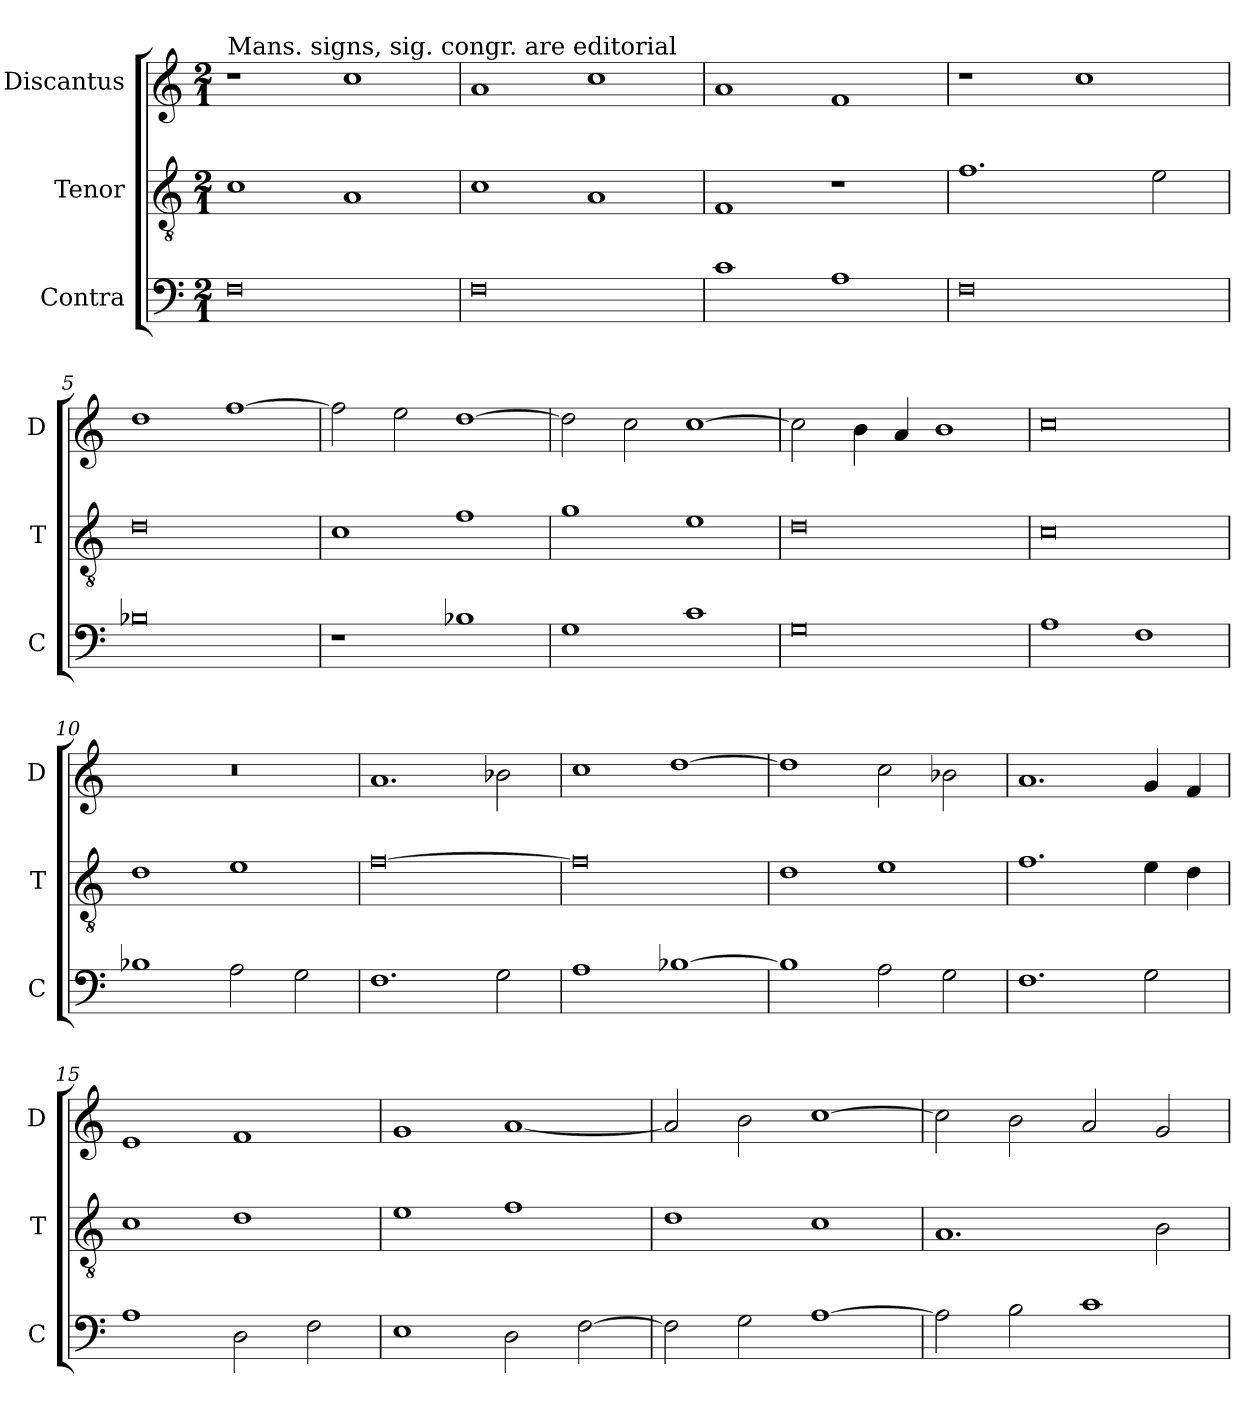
**kern	**kern	**kern
*part3	*part2	*part1
*staff3	*staff2	*staff1
*I"Contra	*I"Tenor	*I"Discantus
*I'C	*I'T	*I'D
*clefF4	*clefGv2	*clefG2
*k[]	*k[]	*k[]
*M2/1	*M2/1	*M2/1
=1	=1	=1
!	!	!LO:TX:a:t=Mans. signs, sig. congr. are editorial
0F	1c	1r
.	1A	1cc
=2	=2	=2
0F	1c	1a
.	1A	1cc
=3	=3	=3
1c	1F	1a
1A	1r	1f
=4	=4	=4
0F	1.f	1r
.	.	1cc
.	2e	.
=5	=5	=5
0B-X	0d	1dd
.	.	[1ff
=6	=6	=6
1r	1c	2ff]
.	.	2ee
1B-X	1f	[1dd
=7	=7	=7
1G	1g	2dd]
.	.	2cc
1c	1e	[1cc
=8	=8	=8
0G	0d	2cc]
.	.	4b
.	.	4a
.	.	1b
=9	=9	=9
1A	0c	0cc
1F	.	.
=10	=10	=10
1B-X	1d	0r
2A	1e	.
2G	.	.
=11	=11	=11
1.F	[0f	1.a
2G	.	2b-X
=12	=12	=12
1A	0f]	1cc
[1B-X	.	[1dd
=13	=13	=13
1B-]	1d	1dd]
2A	1e	2cc
2G	.	2b-X
=14	=14	=14
1.F	1.f	1.a
2G	4e	4g
.	4d	4f
=15	=15	=15
1A	1c	1e
2D	1d	1f
2F	.	.
=16	=16	=16
1E	1e	1g
2D	1f	[1a
[2F	.	.
=17	=17	=17
2F]	1d	2a]
2G	.	2b
[1A	1c	[1cc
=18	=18	=18
2A]	1.A	2cc]
2B	.	2b
1c	.	2a
.	2B	2g
=	=	=
*-	*-	*-
